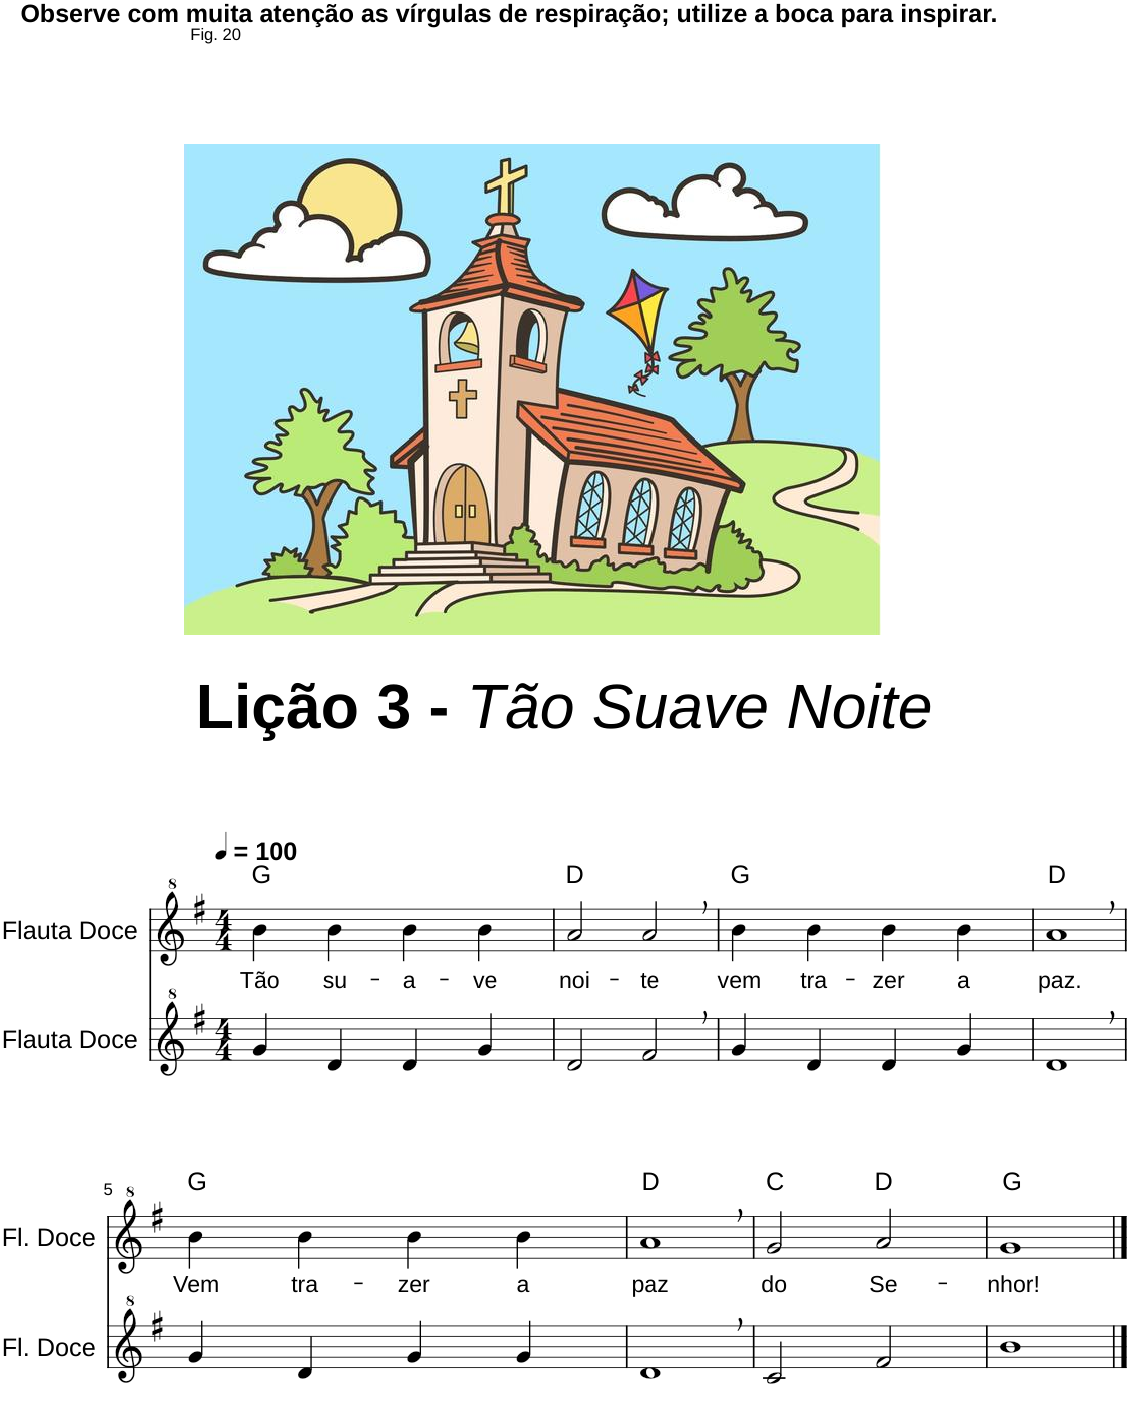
**kern	**kern	**text	**harte
*part2	*part1	*part1	*part1
*staff2	*staff1	*staff1	*
*I"Flauta Doce	*I"Flauta Doce	*	*
*I'Fl. Doce	*I'Fl. Doce	*	*
!!LO:PB:g=z
*clefG^2	*clefG^2	*	*
*k[f#]	*k[f#]	*	*
*M4/4	*M4/4	*	*
*MM100	*MM100	*	*
=1	=1	=1	=1
!	!LO:TX:a:B:t=Observe com muita atenção as vírgulas de respiração; utilize a boca para inspirar.	!	!
!	!LO:TX:a:t=Fig. 20	!	!
!	!LO:TX:a:B:t=Lição 3 -	!	!
!	!LO:TX:a:i:t=Tão Suave Noite	!	!
!	!	!LO:LY:b	!
4gg/	4bb\	Tão	G:maj
!	!	!LO:LY:b	!
4dd/	4bb\	su-	.
!	!	!LO:LY:b	!
4dd/	4bb\	-a-	.
!	!	!LO:LY:b	!
4gg/	4bb\	-ve	.
=2	=2	=2	=2
!	!	!LO:LY:b	!
2dd/	2aa/	noi-	D:maj
!	!	!LO:LY:b	!
2ff#,/	2aa,/	-te	.
=3	=3	=3	=3
!	!	!LO:LY:b	!
4gg/	4bb\	vem	G:maj
!	!	!LO:LY:b	!
4dd/	4bb\	tra-	.
!	!	!LO:LY:b	!
4dd/	4bb\	-zer	.
!	!	!LO:LY:b	!
4gg/	4bb\	a	.
=4	=4	=4	=4
!	!	!LO:LY:b	!
1dd,	1aa,	paz.	D:maj
!!LO:LB:g=z
=5	=5	=5	=5
!	!	!LO:LY:b	!
4gg/	4bb\	Vem	G:maj
!	!	!LO:LY:b	!
4dd/	4bb\	tra-	.
!	!	!LO:LY:b	!
4gg/	4bb\	-zer	.
!	!	!LO:LY:b	!
4gg/	4bb\	a	.
=6	=6	=6	=6
!	!	!LO:LY:b	!
1dd,	1aa,	paz	D:maj
=7	=7	=7	=7
!	!	!LO:LY:b	!
2cc/	2gg/	do	C:maj
!	!	!LO:LY:b	!
2ff#/	2aa/	Se-	D:maj
=8	=8	=8	=8
!	!	!LO:LY:b	!
1bb	1gg	-nhor!	G:maj
==	==	==	==
*-	*-	*-	*-
